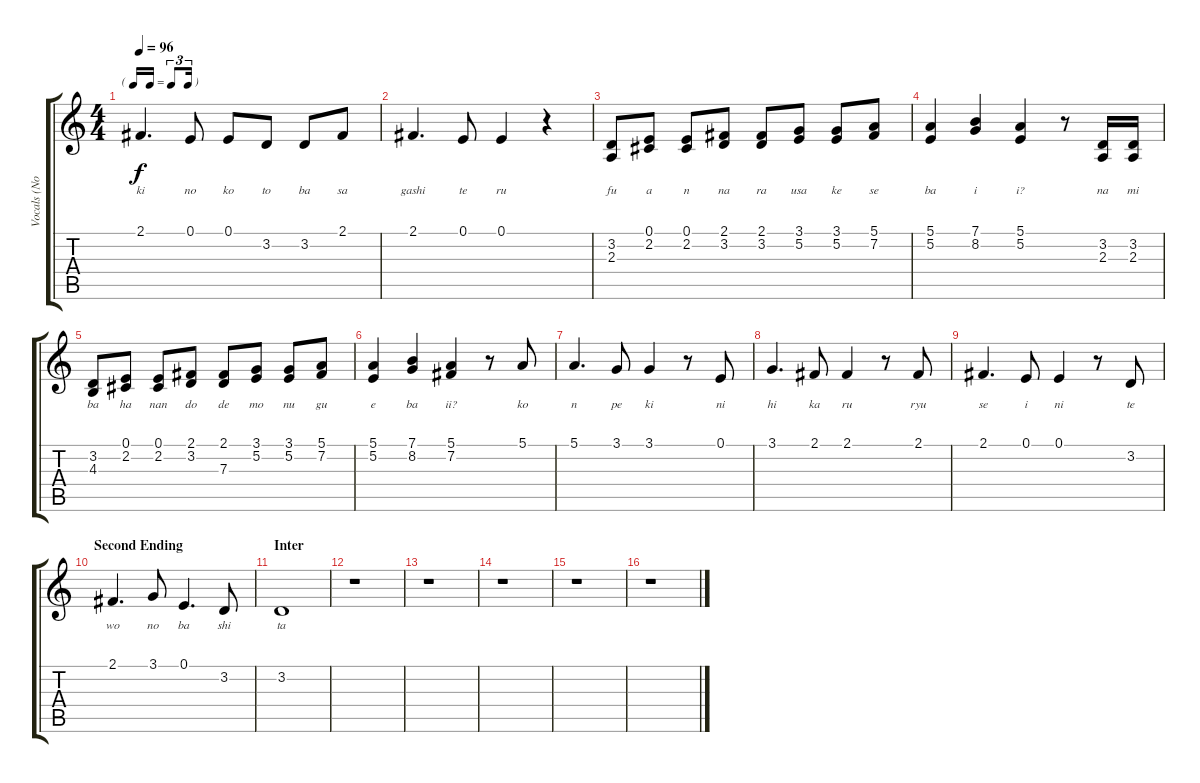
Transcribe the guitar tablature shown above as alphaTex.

\track ("Vocals (Nodoka-chan)" "Vocals (No") {instrument clarinet}
\staff {score tabs}
\tuning (E4 B3 G3 D3 A2 E2) {hide}
\ts (4 4)
\tf triplet16th
\tempo 96
\clef g2
\ks c
2.1.4{d lyrics (0 "ki") lyrics (1 "") lyrics (2 "") lyrics (3 "") lyrics (4 "") dy f} 0.1.8{lyrics (0 "no") lyrics (1 "") lyrics (2 "") lyrics (3 "") lyrics (4 "")} 0.1.8{lyrics (0 "ko") lyrics (1 "") lyrics (2 "") lyrics (3 "") lyrics (4 "")} 3.2.8{lyrics (0 "to") lyrics (1 "") lyrics (2 "") lyrics (3 "") lyrics (4 "")} 3.2.8{lyrics (0 "ba") lyrics (1 "") lyrics (2 "") lyrics (3 "") lyrics (4 "")} 2.1.8{lyrics (0 "sa") lyrics (1 "") lyrics (2 "") lyrics (3 "") lyrics (4 "")} |
2.1.4{d lyrics (0 "gashi") lyrics (1 "") lyrics (2 "") lyrics (3 "") lyrics (4 "")} 0.1.8{lyrics (0 "te") lyrics (1 "") lyrics (2 "") lyrics (3 "") lyrics (4 "")} 0.1.4{lyrics (0 "ru") lyrics (1 "") lyrics (2 "") lyrics (3 "") lyrics (4 "")} r.4 |
(3.2 2.3).8{lyrics (0 "fu") lyrics (1 "") lyrics (2 "") lyrics (3 "") lyrics (4 "")} (0.1 2.2).8{lyrics (0 "a") lyrics (1 "") lyrics (2 "") lyrics (3 "") lyrics (4 "")} (0.1 2.2).8{lyrics (0 "n") lyrics (1 "") lyrics (2 "") lyrics (3 "") lyrics (4 "")} (2.1 3.2).8{lyrics (0 "na") lyrics (1 "") lyrics (2 "") lyrics (3 "") lyrics (4 "")} (2.1 3.2).8{lyrics (0 "ra") lyrics (1 "") lyrics (2 "") lyrics (3 "") lyrics (4 "")} (3.1 5.2).8{lyrics (0 "usa") lyrics (1 "") lyrics (2 "") lyrics (3 "") lyrics (4 "")} (3.1 5.2).8{lyrics (0 "ke") lyrics (1 "") lyrics (2 "") lyrics (3 "") lyrics (4 "")} (5.1 7.2).8{lyrics (0 "se") lyrics (1 "") lyrics (2 "") lyrics (3 "") lyrics (4 "")} |
(5.1 5.2).4{lyrics (0 "ba") lyrics (1 "") lyrics (2 "") lyrics (3 "") lyrics (4 "")} (7.1 8.2).4{lyrics (0 "i") lyrics (1 "") lyrics (2 "") lyrics (3 "") lyrics (4 "")} (5.1 5.2).4{lyrics (0 "i?") lyrics (1 "") lyrics (2 "") lyrics (3 "") lyrics (4 "")} r.8 (3.2 2.3).16{lyrics (0 "na") lyrics (1 "") lyrics (2 "") lyrics (3 "") lyrics (4 "")} (3.2 2.3).16{lyrics (0 "mi") lyrics (1 "") lyrics (2 "") lyrics (3 "") lyrics (4 "")} |
(3.2 4.3).8{lyrics (0 "ba") lyrics (1 "") lyrics (2 "") lyrics (3 "") lyrics (4 "")} (0.1 2.2).8{lyrics (0 "ha") lyrics (1 "") lyrics (2 "") lyrics (3 "") lyrics (4 "")} (0.1 2.2).8{lyrics (0 "nan") lyrics (1 "") lyrics (2 "") lyrics (3 "") lyrics (4 "")} (2.1 3.2).8{lyrics (0 "do") lyrics (1 "") lyrics (2 "") lyrics (3 "") lyrics (4 "")} (2.1 7.3).8{lyrics (0 "de") lyrics (1 "") lyrics (2 "") lyrics (3 "") lyrics (4 "")} (3.1 5.2).8{lyrics (0 "mo") lyrics (1 "") lyrics (2 "") lyrics (3 "") lyrics (4 "")} (3.1 5.2).8{lyrics (0 "nu") lyrics (1 "") lyrics (2 "") lyrics (3 "") lyrics (4 "")} (5.1 7.2).8{lyrics (0 "gu") lyrics (1 "") lyrics (2 "") lyrics (3 "") lyrics (4 "")} |
(5.1 5.2).4{lyrics (0 "e") lyrics (1 "") lyrics (2 "") lyrics (3 "") lyrics (4 "")} (7.1 8.2).4{lyrics (0 "ba") lyrics (1 "") lyrics (2 "") lyrics (3 "") lyrics (4 "")} (5.1 7.2).4{lyrics (0 "ii?") lyrics (1 "") lyrics (2 "") lyrics (3 "") lyrics (4 "")} r.8 5.1.8{lyrics (0 "ko") lyrics (1 "") lyrics (2 "") lyrics (3 "") lyrics (4 "")} |
5.1.4{d lyrics (0 "n") lyrics (1 "") lyrics (2 "") lyrics (3 "") lyrics (4 "")} 3.1.8{lyrics (0 "pe") lyrics (1 "") lyrics (2 "") lyrics (3 "") lyrics (4 "")} 3.1.4{lyrics (0 "ki") lyrics (1 "") lyrics (2 "") lyrics (3 "") lyrics (4 "")} r.8 0.1.8{lyrics (0 "ni") lyrics (1 "") lyrics (2 "") lyrics (3 "") lyrics (4 "")} |
3.1.4{d lyrics (0 "hi") lyrics (1 "") lyrics (2 "") lyrics (3 "") lyrics (4 "")} 2.1.8{lyrics (0 "ka") lyrics (1 "") lyrics (2 "") lyrics (3 "") lyrics (4 "")} 2.1.4{lyrics (0 "ru") lyrics (1 "") lyrics (2 "") lyrics (3 "") lyrics (4 "")} r.8 2.1.8{lyrics (0 "ryu") lyrics (1 "") lyrics (2 "") lyrics (3 "") lyrics (4 "")} |
2.1.4{d lyrics (0 "se") lyrics (1 "") lyrics (2 "") lyrics (3 "") lyrics (4 "")} 0.1.8{lyrics (0 "i") lyrics (1 "") lyrics (2 "") lyrics (3 "") lyrics (4 "")} 0.1.4{lyrics (0 "ni") lyrics (1 "") lyrics (2 "") lyrics (3 "") lyrics (4 "")} r.8 3.2.8{lyrics (0 "te") lyrics (1 "") lyrics (2 "") lyrics (3 "") lyrics (4 "")} |
\section ("" "Second Ending")
2.1.4{d lyrics (0 "wo") lyrics (1 "") lyrics (2 "") lyrics (3 "") lyrics (4 "")} 3.1.8{lyrics (0 "no") lyrics (1 "") lyrics (2 "") lyrics (3 "") lyrics (4 "")} 0.1.4{d lyrics (0 "ba") lyrics (1 "") lyrics (2 "") lyrics (3 "") lyrics (4 "")} 3.2.8{lyrics (0 "shi") lyrics (1 "") lyrics (2 "") lyrics (3 "") lyrics (4 "")} |
\section ("" "Inter")
3.2.1{lyrics (0 "ta") lyrics (1 "") lyrics (2 "") lyrics (3 "") lyrics (4 "")} |
r.1 |
r.1 |
r.1 |
r.1 |
r.1
